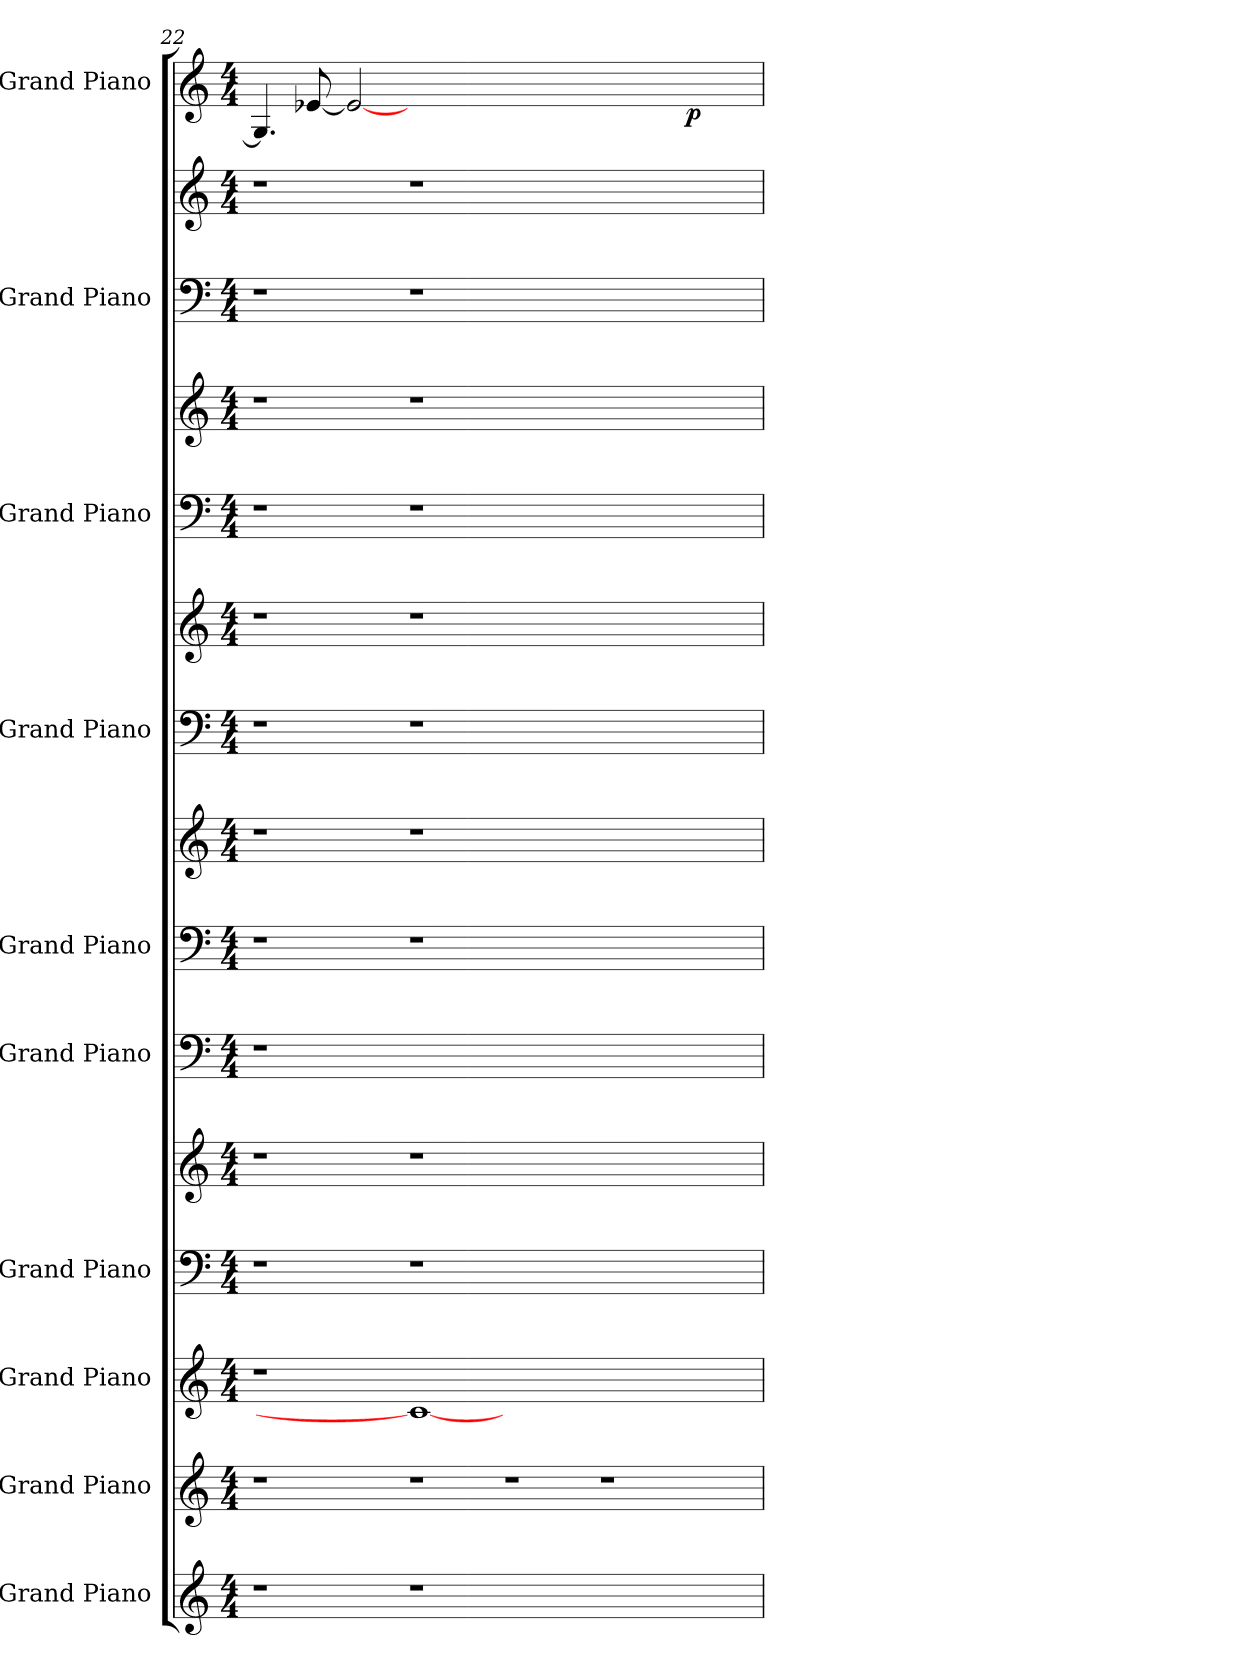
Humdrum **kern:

**kern	**kern	**kern	**kern	**kern	**kern	**kern	**kern	**kern	**kern	**kern	**kern	**kern	**kern	**kern	**dynam
*part10	*part9	*part8	*part7	*part7	*part6	*part5	*part5	*part4	*part4	*part3	*part3	*part2	*part2	*part1	*part1
*staff15	*staff14	*staff13	*staff12	*staff11	*staff10	*staff9	*staff8	*staff7	*staff6	*staff5	*staff4	*staff3	*staff2	*staff1	*staff1
*I"Grand Piano	*I"Grand Piano	*I"Grand Piano	*I"Grand Piano	*	*I"Grand Piano	*I"Grand Piano	*	*I"Grand Piano	*	*I"Grand Piano	*	*I"Grand Piano	*	*I"Grand Piano	*
*clefG2	*clefG2	*clefG2	*clefF4	*clefG2	*clefF4	*clefF4	*clefG2	*clefF4	*clefG2	*clefF4	*clefG2	*clefF4	*clefG2	*clefG2	*
*k[]	*k[]	*k[]	*k[]	*k[]	*k[]	*k[]	*k[]	*k[]	*k[]	*k[]	*k[]	*k[]	*k[]	*k[]	*
*C:	*C:	*C:	*C:	*C:	*C:	*C:	*C:	*C:	*C:	*C:	*C:	*C:	*C:	*C:	*
*M4/4	*M4/4	*M4/4	*M4/4	*M4/4	*M4/4	*M4/4	*M4/4	*M4/4	*M4/4	*M4/4	*M4/4	*M4/4	*M4/4	*M4/4	*
=22	=22	=22	=22	=22	=22	=22	=22	=22	=22	=22	=22	=22	=22	=22	=22
1r	1r	1r	1r	1r	1r	1r	1r	1r	1r	1r	1r	1r	1r	4.G]	.
.	.	.	.	.	.	.	.	.	.	.	.	.	.	[8e-X	.
.	.	.	.	.	.	.	.	.	.	.	.	.	.	2e-_	.
1r	1r	1c_	1r	1r	0.ryy	1r	1r	1r	1r	1r	1r	1r	1r	96%271ryy	.
0ryy	1r	0ryy	0ryy	0ryy	.	0ryy	0ryy	0ryy	0ryy	0ryy	0ryy	0ryy	0ryy	.	.
.	1r	.	.	.	.	.	.	.	.	.	.	.	.	.	.
!	!	!	!	!	!	!	!	!	!	!	!	!	!	!	!LO:DY:b
.	.	.	.	.	.	.	.	.	.	.	.	.	.	96%17ryy	p
=	=	=	=	=	=	=	=	=	=	=	=	=	=	=	=
*-	*-	*-	*-	*-	*-	*-	*-	*-	*-	*-	*-	*-	*-	*-	*-
